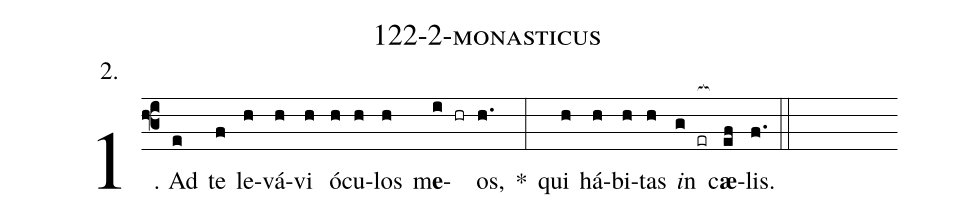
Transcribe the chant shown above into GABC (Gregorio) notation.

name: 122-2-monasticus;
annotation: 2.;
%%
(f3)1. Ad(e) te(f) le(h)vá(h)vi(h) ó(h)cu(h)los(h) m<b>e</b>(i hr)os,(h.) *(:) qui(h) há(h)bi(h)tas(h) <i>i</i>n(g er[ocb:1{]) c<b>æ</b>(ef[ocb:0}])lis.(f.) (::)
